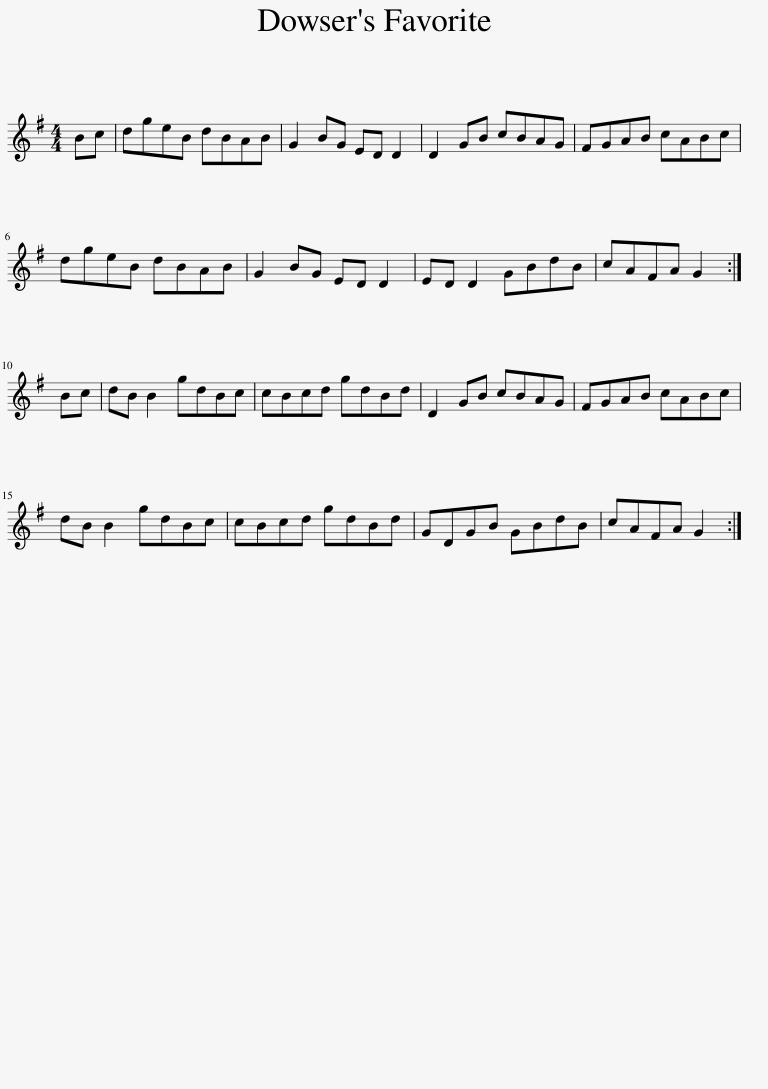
X:1
L:1/8
M:4/4
I:linebreak $
K:G
V:1 treble
V:1
 Bc | dgeB dBAB | G2 BG ED D2 | D2 GB cBAG | FGAB cABc |$ %5
 dgeB dBAB | G2 BG ED D2 | ED D2 GBdB | cAFA G2 :|$ Bc | %10
 dB B2 gdBc | cBcd gdBd | D2 GB cBAG | FGAB cABc |$ dB B2 gdBc | %15
 cBcd gdBd | GDGB GBdB | cAFA G2 :| %18
